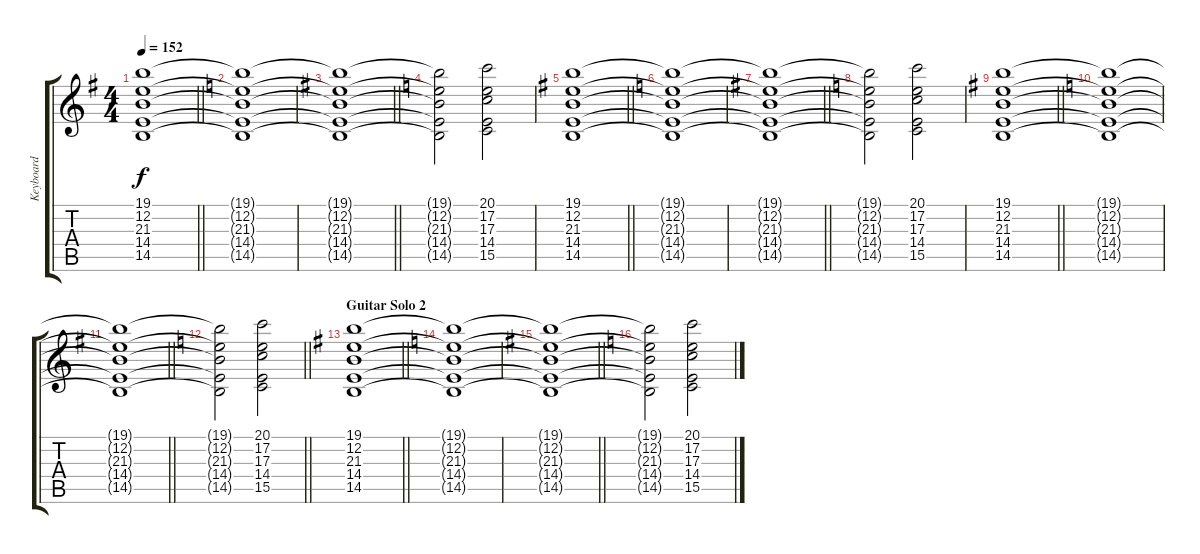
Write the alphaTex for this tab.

\track ("Keyboard" "Keyboard") {instrument fx8scifi}
\staff {score tabs}
\tuning (E4 B3 G3 D3 A2 D2) {hide}
\ts (4 4)
\tempo 152
\clef g2
\barLineRight lightlight
\ks g
(19.1 12.2 21.3 14.4 14.5).1{dy f} |
\ks c
(19.1{t} 12.2{t} 21.3{t} 14.4{t} 14.5{t}).1 |
\barLineRight lightlight
\ks g
(19.1{t} 12.2{t} 21.3{t} 14.4{t} 14.5{t}).1 |
\ks c
(19.1{t} 12.2{t} 21.3{t} 14.4{t} 14.5{t}).2 (20.1 17.2 17.3 14.4 15.5).2 |
\barLineRight lightlight
\ks g
(19.1 12.2 21.3 14.4 14.5).1 |
\ks c
(19.1{t} 12.2{t} 21.3{t} 14.4{t} 14.5{t}).1 |
\barLineRight lightlight
\ks g
(19.1{t} 12.2{t} 21.3{t} 14.4{t} 14.5{t}).1 |
\ks c
(19.1{t} 12.2{t} 21.3{t} 14.4{t} 14.5{t}).2 (20.1 17.2 17.3 14.4 15.5).2 |
\barLineRight lightlight
\ks g
(19.1 12.2 21.3 14.4 14.5).1 |
\ks c
(19.1{t} 12.2{t} 21.3{t} 14.4{t} 14.5{t}).1 |
\barLineRight lightlight
\ks g
(19.1{t} 12.2{t} 21.3{t} 14.4{t} 14.5{t}).1 |
\barLineRight lightlight
\ks c
(19.1{t} 12.2{t} 21.3{t} 14.4{t} 14.5{t}).2 (20.1 17.2 17.3 14.4 15.5).2 |
\section ("" "Guitar Solo 2")
\barLineRight lightlight
\ks g
(19.1 12.2 21.3 14.4 14.5).1 |
\ks c
(19.1{t} 12.2{t} 21.3{t} 14.4{t} 14.5{t}).1 |
\barLineRight lightlight
\ks g
(19.1{t} 12.2{t} 21.3{t} 14.4{t} 14.5{t}).1 |
\ks c
(19.1{t} 12.2{t} 21.3{t} 14.4{t} 14.5{t}).2 (20.1 17.2 17.3 14.4 15.5).2
